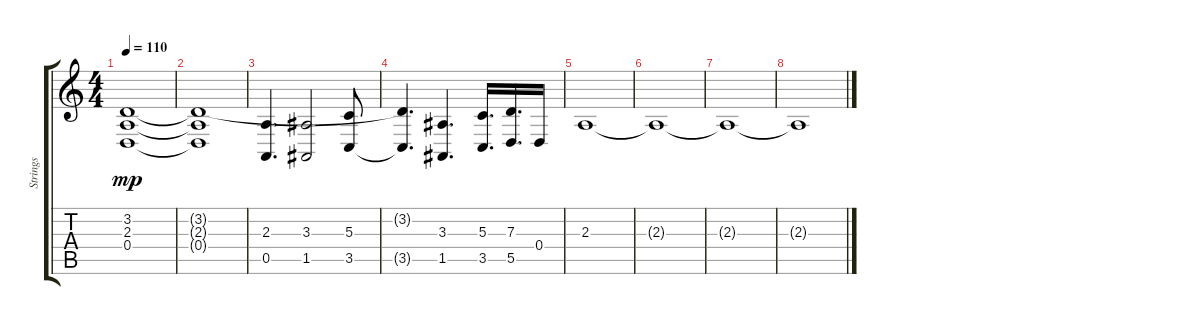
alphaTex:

\track ("Strings" "Strings") {instrument synthstrings1}
\staff {score tabs}
\tuning (E4 B3 G3 D3 A2 E2) {hide}
\ts (4 4)
\tempo 110
\clef g2
\ks c
(3.2 2.3 0.4).1{dy mp} |
(3.2{t} 2.3{t} 0.4{t}).1 |
(2.3 0.5).4{d} (3.3 1.5).2 (5.3 3.5).8 |
(3.2{t} 3.5{t}).4{d} (3.3 1.5).4{d} (5.3 3.5).16{d} (7.3 5.5).16{d} 0.4.16 |
2.3.1 |
2.3{t}.1 |
2.3{t}.1 |
2.3{t}.1
